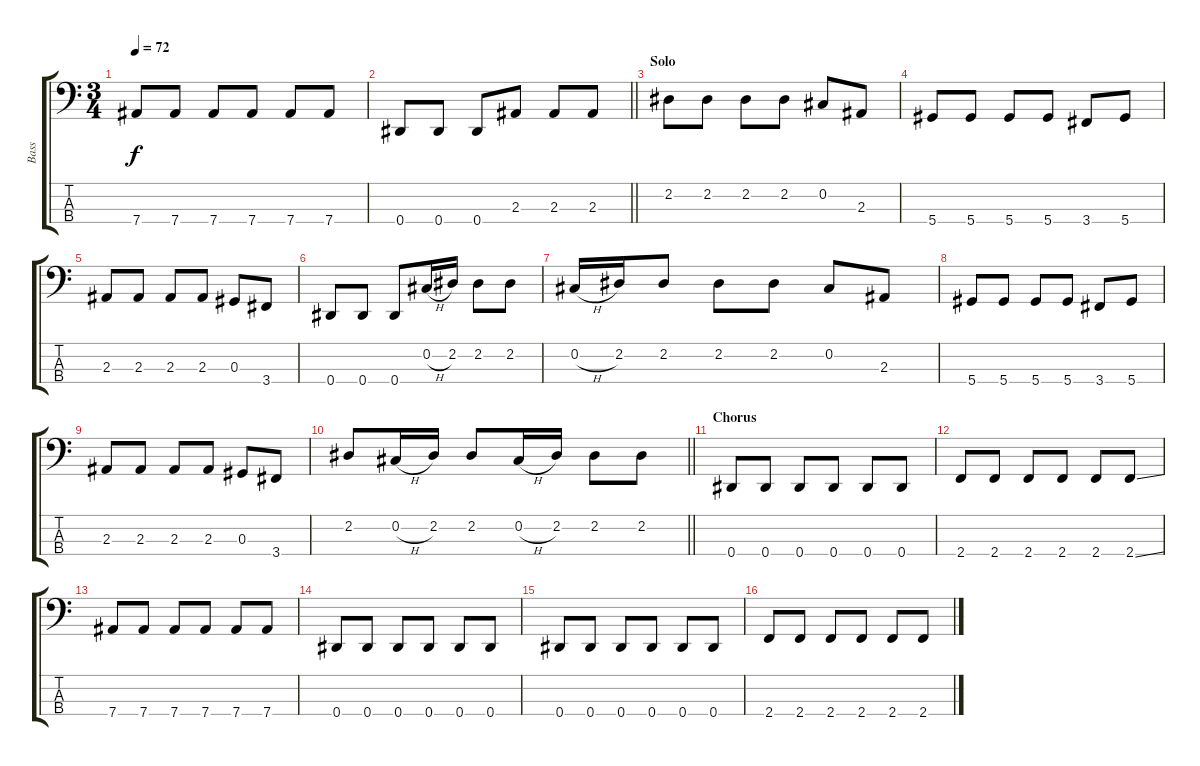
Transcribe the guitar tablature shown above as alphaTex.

\track ("Bass" "Bass") {instrument electricbasspick}
\staff {score tabs}
\tuning (Gb2 Db2 Ab1 Eb1) {hide}
\ts (3 4)
\tempo 72
\clef f4
\ks c
7.4.8{dy f} 7.4.8 7.4.8 7.4.8 7.4.8 7.4.8 |
\barLineRight lightlight
0.4.8 0.4.8 0.4.8 2.3.8 2.3.8 2.3.8 |
\section ("" "Solo")
2.2.8 2.2.8 2.2.8 2.2.8 0.2.8 2.3.8 |
5.4.8 5.4.8 5.4.8 5.4.8 3.4.8 5.4.8 |
2.3.8 2.3.8 2.3.8 2.3.8 0.3.8 3.4.8 |
0.4.8 0.4.8 0.4.8 0.2{h}.16 2.2.16 2.2.8 2.2.8 |
0.2{h}.16 2.2.16 2.2.8 2.2.8 2.2.8 0.2.8 2.3.8 |
5.4.8 5.4.8 5.4.8 5.4.8 3.4.8 5.4.8 |
2.3.8 2.3.8 2.3.8 2.3.8 0.3.8 3.4.8 |
\barLineRight lightlight
2.2.8 0.2{h}.16 2.2.16 2.2.8 0.2{h}.16 2.2.16 2.2.8 2.2.8 |
\section ("" "Chorus")
0.4.8 0.4.8 0.4.8 0.4.8 0.4.8 0.4.8 |
2.4.8 2.4.8 2.4.8 2.4.8 2.4.8 2.4{ss}.8 |
7.4.8 7.4.8 7.4.8 7.4.8 7.4.8 7.4.8 |
0.4.8 0.4.8 0.4.8 0.4.8 0.4.8 0.4.8 |
0.4.8 0.4.8 0.4.8 0.4.8 0.4.8 0.4.8 |
2.4.8 2.4.8 2.4.8 2.4.8 2.4.8 2.4{ss}.8
